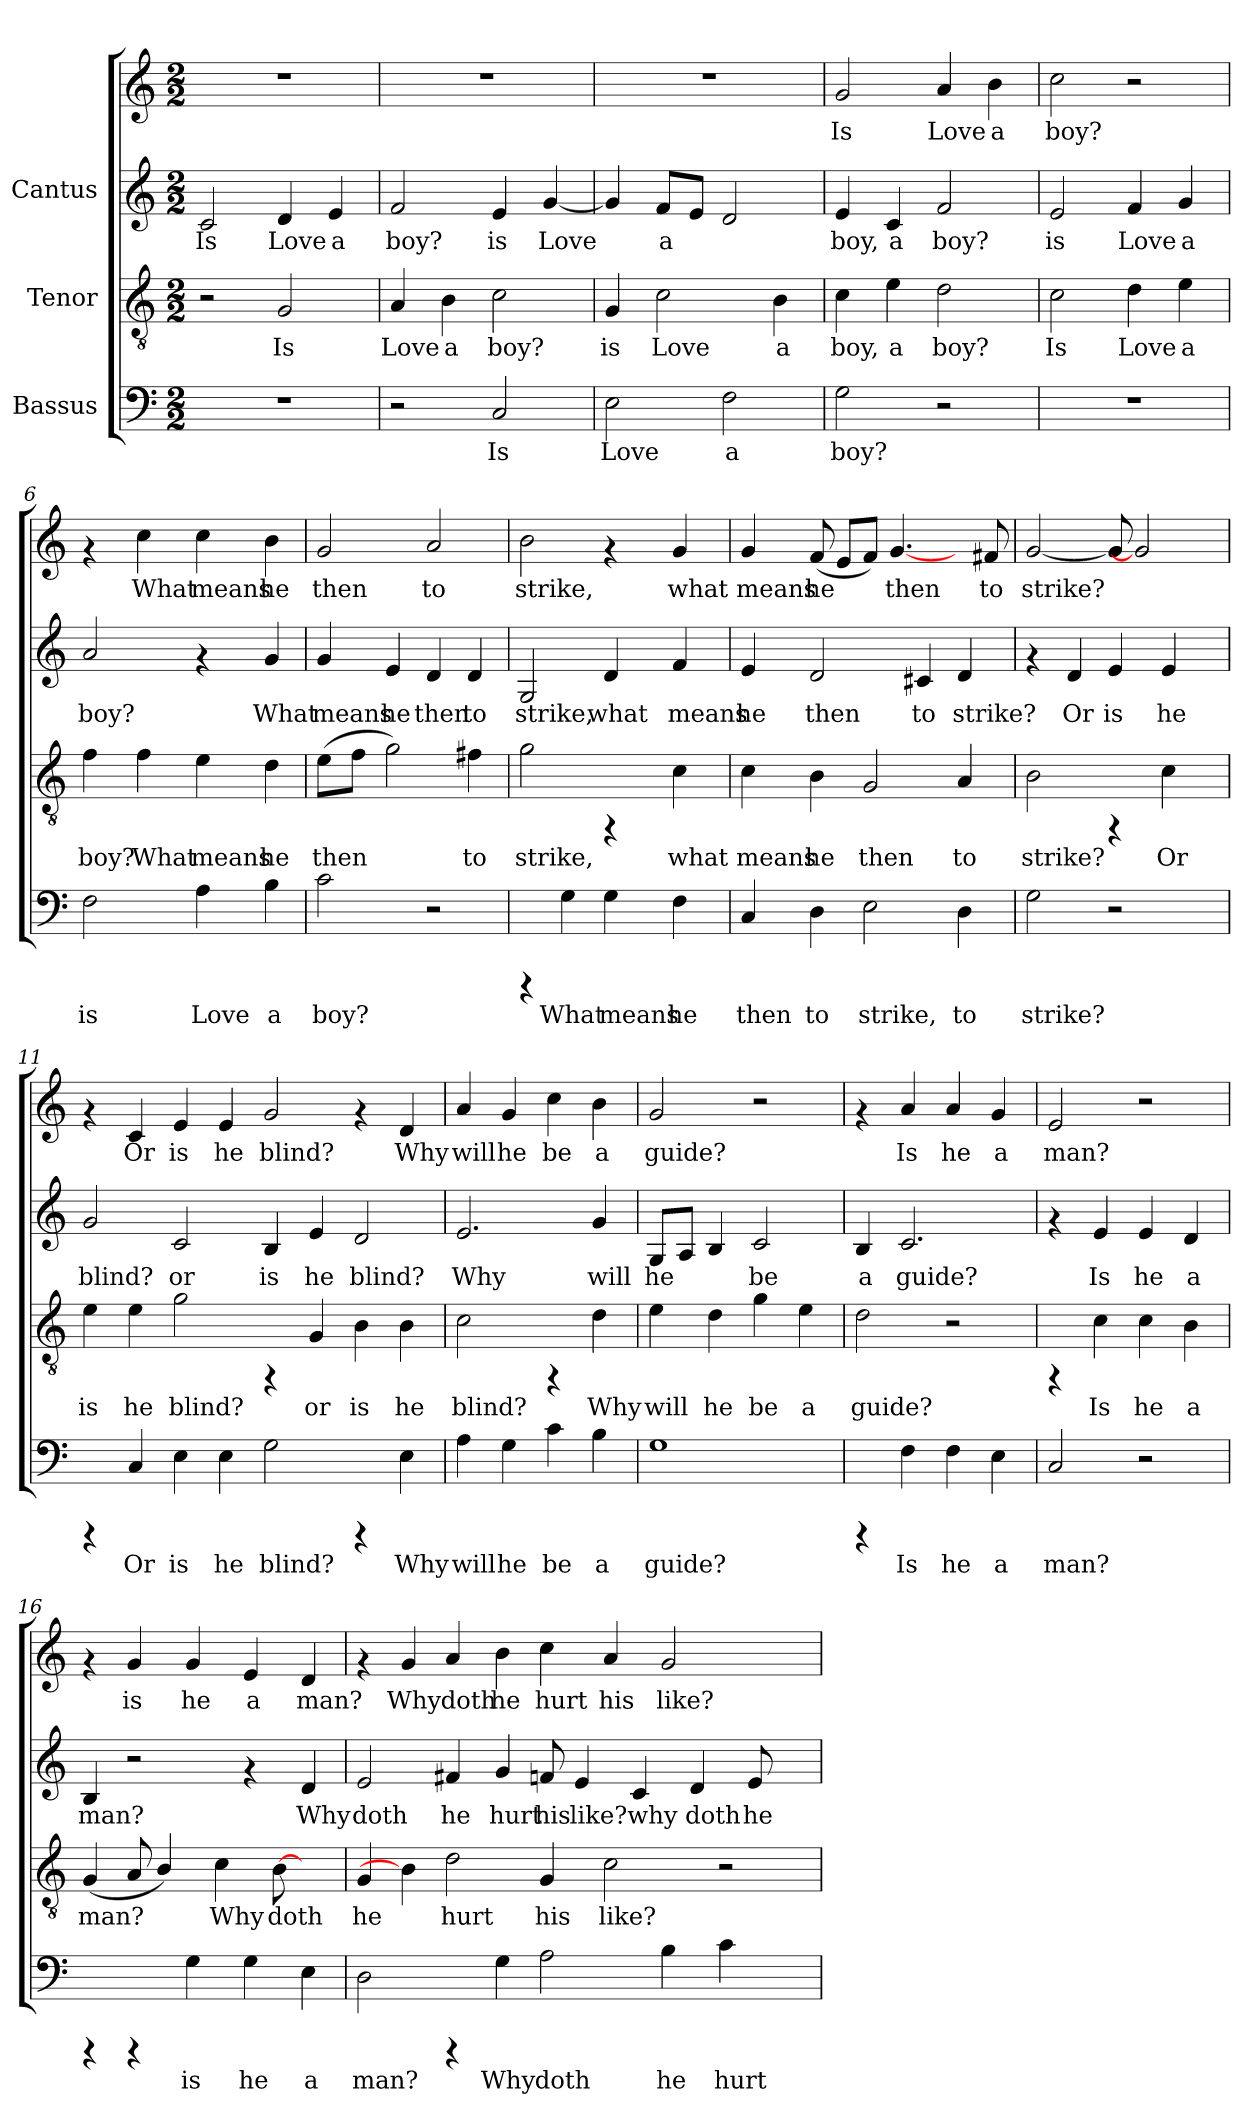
**kern	**text	**kern	**text	**kern	**text	**kern	**text
*part3	*part3	*part2	*part2	*part1	*part1	*part1	*part1
*staff4	*staff4	*staff3	*staff3	*staff2	*staff2	*staff1	*staff1
*I"Bassus	*	*I"Tenor	*	*I"Cantus	*	*	*
!!LO:PB:g=z
*stria5	*	*stria5	*	*stria5	*	*stria5	*
*clefF4	*	*clefGv2	*	*clefG2	*	*clefG2	*
*M2/2	*	*M2/2	*	*M2/2	*	*M2/2	*
*MM180	*	*MM180	*	*MM180	*	*MM180	*
=1	=1	=1	=1	=1	=1	=1	=1
!	!	!	!	!	!LO:LY:b:cj	!	!
1r	.	2r	.	2c/	Is	1r	.
!	!	!	!LO:LY:b:cj	!	!LO:LY:b:cj	!	!
.	.	2G/	Is	4d/	Love	.	.
!	!	!	!	!	!LO:LY:b:cj	!	!
.	.	.	.	4e/	a	.	.
=2	=2	=2	=2	=2	=2	=2	=2
!	!	!	!LO:LY:b:cj	!	!LO:LY:b:cj	!	!
2r	.	4A/	Love	2f/	boy?	1r	.
!	!	!	!LO:LY:b:cj	!	!	!	!
.	.	4B\	a	.	.	.	.
!	!LO:LY:b:cj	!	!LO:LY:b:cj	!	!LO:LY:b:cj	!	!
2C/	Is	2c\	boy?	4e/	is	.	.
!	!	!	!	!	!LO:LY:b:cj	!	!
.	.	.	.	[<4g/	Love	.	.
=3	=3	=3	=3	=3	=3	=3	=3
!	!LO:LY:b:cj	!	!LO:LY:b:cj	!	!LO:LY:b:cj	!	!
2E\	Love	4G/	is	4g/]	.	1r	.
!	!	!	!LO:LY:b:cj	!	!LO:LY:b:cj	!	!
.	.	2c\	Love	8f/L	a	.	.
!	!	!	!	!	!LO:LY:b:cj	!	!
.	.	.	.	8e/J	.	.	.
!	!LO:LY:b:cj	!	!	!	!LO:LY:b:cj	!	!
2F\	a	.	.	2d/	.	.	.
!	!	!	!LO:LY:b:cj	!	!	!	!
.	.	4B\	a	.	.	.	.
=4	=4	=4	=4	=4	=4	=4	=4
!	!LO:LY:b:cj	!	!LO:LY:b:cj	!	!LO:LY:b:cj	!	!LO:LY:b:cj
2G\	boy?	4c\	boy,	4e/	boy,	2g/	Is
!	!	!	!LO:LY:b:cj	!	!LO:LY:b:cj	!	!
.	.	4e\	a	4c/	a	.	.
!	!	!	!LO:LY:b:cj	!	!LO:LY:b:cj	!	!LO:LY:b:cj
2r	.	2d\	boy?	2f/	boy?	4a/	Love
!	!	!	!	!	!	!	!LO:LY:b:cj
.	.	.	.	.	.	4b\	a
!!LO:LB:g=z
=5	=5	=5	=5	=5	=5	=5	=5
!	!	!	!LO:LY:b:cj	!	!LO:LY:b:cj	!	!LO:LY:b:cj
1r	.	2c\	Is	2e/	is	2cc\	boy?
!	!	!	!LO:LY:b:cj	!	!LO:LY:b:cj	!	!
.	.	4d\	Love	4f/	Love	2r	.
!	!	!	!LO:LY:b:cj	!	!LO:LY:b:cj	!	!
.	.	4e\	a	4g/	a	.	.
=6	=6	=6	=6	=6	=6	=6	=6
!	!LO:LY:b:cj	!	!LO:LY:b:cj	!	!LO:LY:b:cj	!	!
2F\	is	4f\	boy?	2a/	boy?	4rf	.
!	!	!	!LO:LY:b:cj	!	!	!	!LO:LY:b:cj
.	.	4f\	What	.	.	4cc\	What
!	!LO:LY:b:cj	!	!LO:LY:b:cj	!	!	!	!LO:LY:b:cj
4A\	Love	4e\	means	4rf	.	4cc\	means
!	!LO:LY:b:cj	!	!LO:LY:b:cj	!	!LO:LY:b:cj	!	!LO:LY:b:cj
4B\	a	4d\	he	4g/	What	4b\	he
=7	=7	=7	=7	=7	=7	=7	=7
!	!LO:LY:b:cj	!	!LO:LY:b:cj	!	!LO:LY:b:cj	!	!LO:LY:b:cj
2c\	boy?	(>8e\L	then	4g/	means	2g/	then
!	!	!	!LO:LY:b:cj	!	!	!	!
.	.	8f\J	.	.	.	.	.
!	!	!	!LO:LY:b:cj	!	!LO:LY:b:cj	!	!
.	.	2g\)	.	4e/	he	.	.
!	!	!	!	!	!LO:LY:b:cj	!	!LO:LY:b:cj
2r	.	.	.	4d/	then	2a/	to
!	!	!	!LO:LY:b:cj	!	!LO:LY:b:cj	!	!
.	.	4f#X\	to	4d/	to	.	.
=8	=8	=8	=8	=8	=8	=8	=8
!	!	!	!LO:LY:b:cj	!	!LO:LY:b:cj	!	!LO:LY:b:cj
4rCCC	.	2g\	strike,	2G/	strike,	2b\	strike,
!	!LO:LY:b:cj	!	!	!	!	!	!
4G\	What	.	.	.	.	.	.
!	!LO:LY:b:cj	!	!	!	!LO:LY:b:cj	!	!
4G\	means	4rFF	.	4d/	what	4rf	.
!	!LO:LY:b:cj	!	!LO:LY:b:cj	!	!LO:LY:b:cj	!	!LO:LY:b:cj
4F\	he	4c\	what	4f/	means	4g/	what
!!LO:LB:g=z
=9	=9	=9	=9	=9	=9	=9	=9
!	!LO:LY:b:cj	!	!LO:LY:b:cj	!	!LO:LY:b:cj	!	!LO:LY:b:cj
4C/	then	4c\	means	4e/	he	4g/	means
!	!LO:LY:b:cj	!	!LO:LY:b:cj	!	!LO:LY:b:cj	!	!LO:LY:b:cj
4D\	to	4B\	he	2d/	then	(<8f/	he
!	!	!	!	!	!	!	!LO:LY:b:cj
.	.	.	.	.	.	8e/L	.
!	!LO:LY:b:cj	!	!LO:LY:b:cj	!	!	!	!LO:LY:b:cj
2E\	strike,	2G/	then	.	.	8f/J)	.
!	!	!	!	!	!	!	!LO:LY:b:cj
.	.	.	.	.	.	[4.g/	then
!	!	!	!	!	!LO:LY:b:cj	!	!
.	.	.	.	4c#X/	to	.	.
!	!LO:LY:b:cj	!	!LO:LY:b:cj	!	!LO:LY:b:cj	!	!
4D\	to	4A/	to	4d/	strike?	8ryy	.
!	!	!	!	!	!	!	!LO:LY:b:cj
.	.	.	.	.	.	8f#X/	to
!!LO:PB:g=z
=10	=10	=10	=10	=10	=10	=10	=10
!	!LO:LY:b:cj	!	!LO:LY:b:cj	!	!	!	!LO:LY:b:cj
2G\	strike?	2B\	strike?	4rf	.	[<2g/	strike?
!	!	!	!	!	!LO:LY:b:cj	!	!
.	.	.	.	4d/	Or	.	.
!	!	!	!	!	!LO:LY:b:cj	!	!
2r	.	4rFF	.	4e/	is	8g/]	.
!	!	!	!	!	!	!	!LO:LY:b:cj
.	.	.	.	.	.	2g/]	.
!	!	!	!LO:LY:b:cj	!	!LO:LY:b:cj	!	!
.	.	4c\	Or	4e/	he	.	.
8ryy	.	8ryy	.	8ryy	.	.	.
=11	=11	=11	=11	=11	=11	=11	=11
!	!	!	!LO:LY:b:cj	!	!LO:LY:b:cj	!	!
4rCCC	.	4e\	is	2g/	blind?	4rf	.
!	!LO:LY:b:cj	!	!LO:LY:b:cj	!	!	!	!LO:LY:b:cj
4C/	Or	4e\	he	.	.	4c/	Or
!	!LO:LY:b:cj	!	!LO:LY:b:cj	!	!LO:LY:b:cj	!	!LO:LY:b:cj
4E\	is	2g\	blind?	2c/	or	4e/	is
!	!LO:LY:b:cj	!	!	!	!	!	!LO:LY:b:cj
4E\	he	.	.	.	.	4e/	he
!	!LO:LY:b:cj	!	!	!	!LO:LY:b:cj	!	!LO:LY:b:cj
2G\	blind?	4rFF	.	4B/	is	2g/	blind?
!	!	!	!LO:LY:b:cj	!	!LO:LY:b:cj	!	!
.	.	4G/	or	4e/	he	.	.
!	!	!	!LO:LY:b:cj	!	!LO:LY:b:cj	!	!
4rCCC	.	4B\	is	2d/	blind?	4rf	.
!	!LO:LY:b:cj	!	!LO:LY:b:cj	!	!	!	!LO:LY:b:cj
4E\	Why	4B\	he	.	.	4d/	Why
=12	=12	=12	=12	=12	=12	=12	=12
!	!LO:LY:b:cj	!	!LO:LY:b:cj	!	!LO:LY:b:cj	!	!LO:LY:b:cj
4A\	will	2c\	blind?	2.e/	Why	4a/	will
!	!LO:LY:b:cj	!	!	!	!	!	!LO:LY:b:cj
4G\	he	.	.	.	.	4g/	he
!	!LO:LY:b:cj	!	!	!	!	!	!LO:LY:b:cj
4c\	be	4rFF	.	.	.	4cc\	be
!	!LO:LY:b:cj	!	!LO:LY:b:cj	!	!LO:LY:b:cj	!	!LO:LY:b:cj
4B\	a	4d\	Why	4g/	will	4b\	a
!!LO:LB:g=z
=13	=13	=13	=13	=13	=13	=13	=13
!	!LO:LY:b:cj	!	!LO:LY:b:cj	!	!LO:LY:b:cj	!	!LO:LY:b:cj
1G	guide?	4e\	will	8G/L	he	2g/	guide?
!	!	!	!	!	!LO:LY:b:cj	!	!
.	.	.	.	8A/J	.	.	.
!	!	!	!LO:LY:b:cj	!	!LO:LY:b:cj	!	!
.	.	4d\	he	4B/	.	.	.
!	!	!	!LO:LY:b:cj	!	!LO:LY:b:cj	!	!
.	.	4g\	be	2c/	be	2r	.
!	!	!	!LO:LY:b:cj	!	!	!	!
.	.	4e\	a	.	.	.	.
=14	=14	=14	=14	=14	=14	=14	=14
!	!	!	!LO:LY:b:cj	!	!LO:LY:b:cj	!	!
4rCCC	.	2d\	guide?	4B/	a	4rf	.
!	!LO:LY:b:cj	!	!	!	!LO:LY:b:cj	!	!LO:LY:b:cj
4F\	Is	.	.	2.c/	guide?	4a/	Is
!	!LO:LY:b:cj	!	!	!	!	!	!LO:LY:b:cj
4F\	he	2r	.	.	.	4a/	he
!	!LO:LY:b:cj	!	!	!	!	!	!LO:LY:b:cj
4E\	a	.	.	.	.	4g/	a
!!LO:LB:g=z
=15	=15	=15	=15	=15	=15	=15	=15
!	!LO:LY:b:cj	!	!	!	!	!	!LO:LY:b:cj
2C/	man?	4rFF	.	4rf	.	2e/	man?
!	!	!	!LO:LY:b:cj	!	!LO:LY:b:cj	!	!
.	.	4c\	Is	4e/	Is	.	.
!	!	!	!LO:LY:b:cj	!	!LO:LY:b:cj	!	!
2r	.	4c\	he	4e/	he	2r	.
!	!	!	!LO:LY:b:cj	!	!LO:LY:b:cj	!	!
.	.	4B\	a	4d/	a	.	.
!!LO:LB:g=z
=16	=16	=16	=16	=16	=16	=16	=16
!	!	!	!LO:LY:b:cj	!	!LO:LY:b:cj	!	!
4rCCC	.	(<4G/	man?	4B/	man?	4rf	.
!	!	!	!LO:LY:a:cj	!	!	!	!LO:LY:b:cj
4rCCC	.	8A/	.	2r	.	4g/	is
!	!	!	!LO:LY:a:cj	!	!	!	!
.	.	4B/)	.	.	.	.	.
!	!LO:LY:b:cj	!	!	!	!	!	!LO:LY:b:cj
4G\	is	.	.	.	.	4g/	he
!	!	!	!LO:LY:a:cj	!	!	!	!
.	.	4c\	Why	.	.	.	.
!	!LO:LY:b:cj	!	!	!	!	!	!LO:LY:b:cj
4G\	he	.	.	4rf	.	4e/	a
!	!	!	!LO:LY:a:cj	!	!	!	!
.	.	[8B\	doth	.	.	.	.
!	!LO:LY:b:cj	!	!	!	!LO:LY:b:cj	!	!LO:LY:b:cj
4E\	a	4ryy	.	4d/	Why	4d/	man?
!!LO:LB:g=z
=17	=17	=17	=17	=17	=17	=17	=17
!	!LO:LY:b:cj	!	!LO:LY:b:cj	!	!LO:LY:b:cj	!	!
2D\	man?	4G/	he	2e/	doth	4rf	.
!	!	!	!	!	!	!	!LO:LY:b:cj
.	.	4B\]	.	.	.	4g/	Why
!	!	!	!LO:LY:b:cj	!	!LO:LY:b:cj	!	!LO:LY:b:cj
4rCCC	.	2d\	hurt	4f#X/	he	4a/	doth
!	!LO:LY:b:cj	!	!	!	!LO:LY:b:cj	!	!LO:LY:b:cj
4G\	Why	.	.	4g/	hurt	4b\	he
!	!LO:LY:b:cj	!	!LO:LY:b:cj	!	!LO:LY:b:cj	!	!LO:LY:b:cj
2A\	doth	4G/	his	8fn/	his	4cc\	hurt
!	!	!	!	!	!LO:LY:b:cj	!	!
.	.	.	.	4e/	like?	.	.
!	!	!	!LO:LY:b:cj	!	!	!	!LO:LY:b:cj
.	.	2c\	like?	.	.	4a/	his
!	!	!	!	!	!LO:LY:b:cj	!	!
.	.	.	.	4c/	why	.	.
!	!LO:LY:b:cj	!	!	!	!	!	!LO:LY:b:cj
4B\	he	.	.	.	.	2g/	like?
!	!	!	!	!	!LO:LY:b:cj	!	!
.	.	.	.	4d/	doth	.	.
!	!LO:LY:b:cj	!	!	!	!	!	!
4c\	hurt	2r	.	.	.	.	.
!	!	!	!	!	!LO:LY:b:cj	!	!
.	.	.	.	8e/	he	.	.
4ryy	.	.	.	4ryy	.	4ryy	.
=	=	=	=	=	=	=	=
*-	*-	*-	*-	*-	*-	*-	*-
